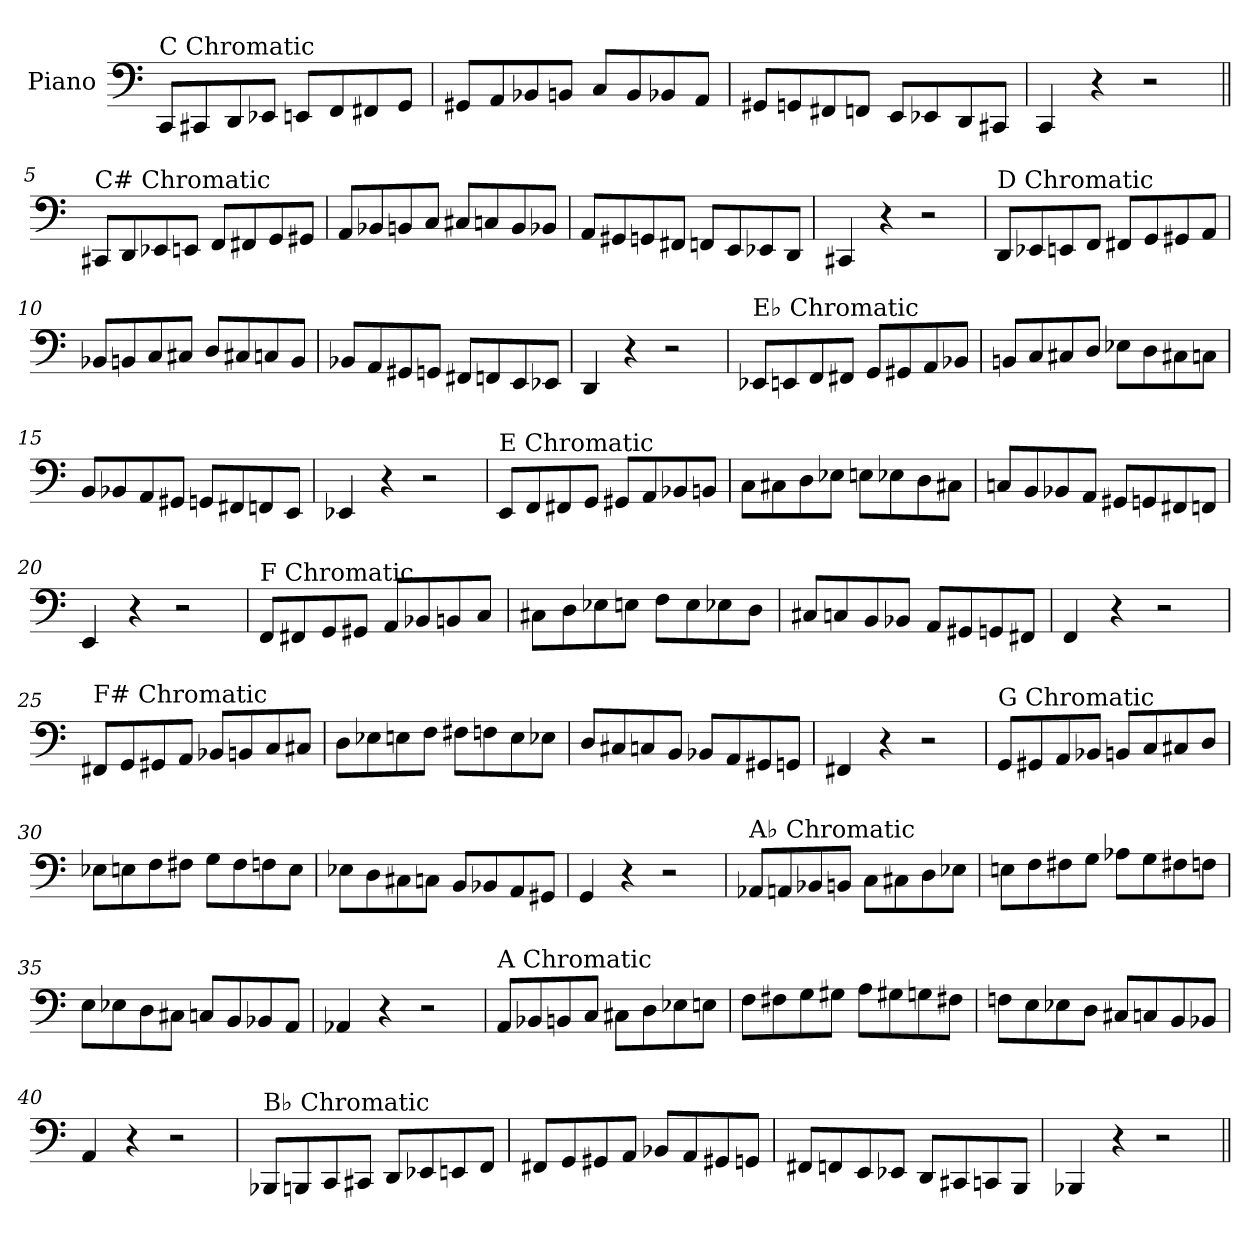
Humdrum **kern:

**kern
*part1
*staff1
*I"Piano
*I'Pno.
*clefF4
*k[]
=1
!LO:TX:a:t=C Chromatic
8CC/L
8CC#X/
8DD/
8EE-X/J
8EEn/L
8FF/
8FF#X/
8GG/J
=2
8GG#X/L
8AA/
8BB-X/
8BBn/J
8C/L
8BB/
8BB-X/
8AA/J
=3
8GG#X/L
8GGn/
8FF#X/
8FFn/J
8EE/L
8EE-X/
8DD/
8CC#X/J
=4
4CC/
4r
2r
!!LO:LB:g=z
=5||
!LO:TX:a:t=C# Chromatic
8CC#X/L
8DD/
8EE-X/
8EEn/J
8FF/L
8FF#X/
8GG/
8GG#X/J
=6
8AA/L
8BB-X/
8BBn/
8C/J
8C#X/L
8Cn/
8BB/
8BB-X/J
=7
8AA/L
8GG#X/
8GGn/
8FF#X/J
8FFn/L
8EE/
8EE-X/
8DD/J
=8
4CC#X/
4r
2r
!!LO:LB:g=z
=9
!LO:TX:a:t=D Chromatic
8DD/L
8EE-X/
8EEn/
8FF/J
8FF#X/L
8GG/
8GG#X/
8AA/J
=10
8BB-X/L
8BBn/
8C/
8C#X/J
8D/L
8C#X/
8Cn/
8BB/J
=11
8BB-X/L
8AA/
8GG#X/
8GGn/J
8FF#X/L
8FFn/
8EE/
8EE-X/J
=12
4DD/
4r
2r
!!LO:LB:g=z
=13
!LO:TX:a:t=E♭ Chromatic
8EE-X/L
8EEn/
8FF/
8FF#X/J
8GG/L
8GG#X/
8AA/
8BB-X/J
=14
8BBn/L
8C/
8C#X/
8D/J
8E-X\L
8D\
8C#X\
8Cn\J
=15
8BB/L
8BB-X/
8AA/
8GG#X/J
8GGn/L
8FF#X/
8FFn/
8EE/J
=16
4EE-X/
4r
2r
!!LO:LB:g=z
=17
!LO:TX:a:t=E Chromatic
8EE/L
8FF/
8FF#X/
8GG/J
8GG#X/L
8AA/
8BB-X/
8BBn/J
=18
8C\L
8C#X\
8D\
8E-X\J
8En\L
8E-X\
8D\
8C#X\J
=19
8Cn/L
8BB/
8BB-X/
8AA/J
8GG#X/L
8GGn/
8FF#X/
8FFn/J
=20
4EE/
4r
2r
!!LO:LB:g=z
=21
!LO:TX:a:t=F Chromatic
8FF/L
8FF#X/
8GG/
8GG#X/J
8AA/L
8BB-X/
8BBn/
8C/J
=22
8C#X\L
8D\
8E-X\
8En\J
8F\L
8E\
8E-X\
8D\J
=23
8C#X/L
8Cn/
8BB/
8BB-X/J
8AA/L
8GG#X/
8GGn/
8FF#X/J
=24
4FF/
4r
2r
!!LO:LB:g=z
=25
!LO:TX:a:t=F# Chromatic
8FF#X/L
8GG/
8GG#X/
8AA/J
8BB-X/L
8BBn/
8C/
8C#X/J
=26
8D\L
8E-X\
8En\
8F\J
8F#X\L
8Fn\
8E\
8E-X\J
=27
8D/L
8C#X/
8Cn/
8BB/J
8BB-X/L
8AA/
8GG#X/
8GGn/J
=28
4FF#X/
4r
2r
!!LO:LB:g=z
=29
!LO:TX:a:t=G Chromatic
8GG/L
8GG#X/
8AA/
8BB-X/J
8BBn/L
8C/
8C#X/
8D/J
=30
8E-X\L
8En\
8F\
8F#X\J
8G\L
8F#\
8Fn\
8E\J
=31
8E-X\L
8D\
8C#X\
8Cn\J
8BB/L
8BB-X/
8AA/
8GG#X/J
=32
4GG/
4r
2r
!!LO:LB:g=z
=33
!LO:TX:a:t=A♭ Chromatic
8AA-X/L
8AAn/
8BB-X/
8BBn/J
8C\L
8C#X\
8D\
8E-X\J
=34
8En\L
8F\
8F#X\
8G\J
8A-X\L
8G\
8F#X\
8Fn\J
=35
8E\L
8E-X\
8D\
8C#X\J
8Cn/L
8BB/
8BB-X/
8AA/J
=36
4AA-X/
4r
2r
!!LO:LB:g=z
=37
!LO:TX:a:t=A Chromatic
8AA/L
8BB-X/
8BBn/
8C/J
8C#X\L
8D\
8E-X\
8En\J
=38
8F\L
8F#X\
8G\
8G#X\J
8A\L
8G#X\
8Gn\
8F#X\J
=39
8Fn\L
8E\
8E-X\
8D\J
8C#X/L
8Cn/
8BB/
8BB-X/J
=40
4AA/
4r
2r
!!LO:LB:g=z
=41
!LO:TX:a:t=B♭ Chromatic
8BBB-X/L
8BBBn/
8CC/
8CC#X/J
8DD/L
8EE-X/
8EEn/
8FF/J
=42
8FF#X/L
8GG/
8GG#X/
8AA/J
8BB-X/L
8AA/
8GG#X/
8GGn/J
=43
8FF#X/L
8FFn/
8EE/
8EE-X/J
8DD/L
8CC#X/
8CCn/
8BBB/J
=44
4BBB-X/
4r
2r
=||
*-
